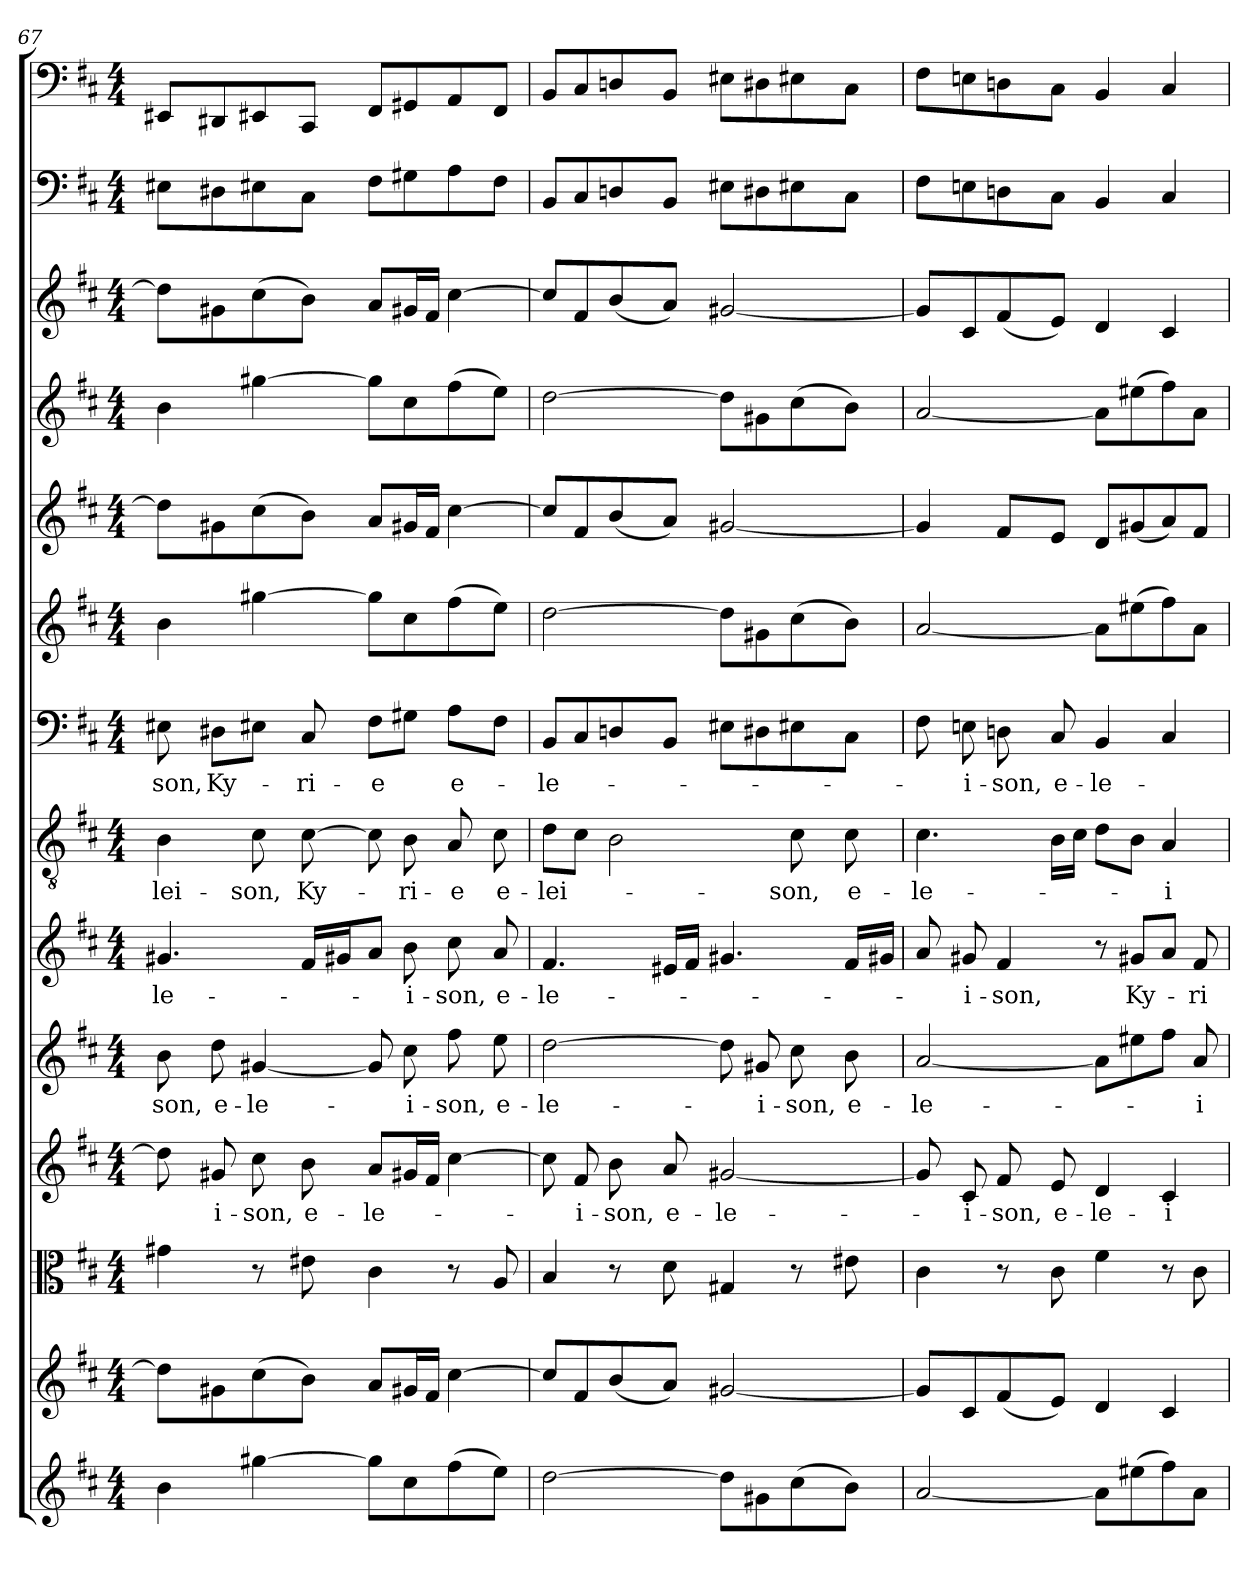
**kern	**kern	**kern	**kern	**text	**kern	**text	**kern	**text	**kern	**text	**kern	**text	**kern	**kern	**kern	**kern	**kern	**kern
*part14	*part13	*part12	*part11	*part11	*part10	*part10	*part9	*part9	*part8	*part8	*part7	*part7	*part6	*part5	*part4	*part3	*part2	*part1
*staff14	*staff13	*staff12	*staff11	*staff11	*staff10	*staff10	*staff9	*staff9	*staff8	*staff8	*staff7	*staff7	*staff6	*staff5	*staff4	*staff3	*staff2	*staff1
*clefG2	*clefG2	*clefC3	*clefG2	*	*clefG2	*	*clefG2	*	*clefGv2	*	*clefF4	*	*clefG2	*clefG2	*clefG2	*clefG2	*clefF4	*clefF4
*k[f#c#]	*k[f#c#]	*k[f#c#]	*k[f#c#]	*	*k[f#c#]	*	*k[f#c#]	*	*k[f#c#]	*	*k[f#c#]	*	*k[f#c#]	*k[f#c#]	*k[f#c#]	*k[f#c#]	*k[f#c#]	*k[f#c#]
*b:	*b:	*b:	*b:	*	*b:	*	*b:	*	*b:	*	*b:	*	*b:	*b:	*b:	*b:	*b:	*b:
*M4/4	*M4/4	*M4/4	*M4/4	*	*M4/4	*	*M4/4	*	*M4/4	*	*M4/4	*	*M4/4	*M4/4	*M4/4	*M4/4	*M4/4	*M4/4
=67	=67	=67	=67	=67	=67	=67	=67	=67	=67	=67	=67	=67	=67	=67	=67	=67	=67	=67
4b\	8dd\L]	4g#X\	8dd\]	.	8b\	-son,	4.g#X/	-le-	4B\	-lei-	8E#X\	-son,	4b\	8dd\L]	4b\	8dd\L]	8E#X\L	8EE#X/L
.	8g#X\	.	8g#X/	-i-	8dd\	e-	.	.	.	.	8D#X\L	Ky-	.	8g#X\	.	8g#X\	8D#X\	8DD#X/
[4gg#X\	(8cc#\	8r	8cc#\	-son,	[4g#X/	-le-	.	.	8c#\	-son,	8E#X\J	.	[4gg#X\	(8cc#\	[4gg#X\	(8cc#\	8E#X\	8EE#X/
.	8b\J)	8e#X\	8b\	e-	.	.	16f#/LL	.	[8c#\	Ky-	8C#/	-ri-	.	8b\J)	.	8b\J)	8C#\J	8CC#/J
.	.	.	.	.	.	.	16g#X/J	.	.	.	.	.	.	.	.	.	.	.
8gg#\L]	8a/L	4c#\	8a/L	-le-	8g#/]	.	8a/J	.	8c#\]	.	8F#\L	-e	8gg#\L]	8a/L	8gg#\L]	8a/L	8F#\L	8FF#/L
8cc#\	16g#X/L	.	16g#X/L	.	8cc#\	-i-	8b\	-i-	8B\	-ri-	8G#X\J	.	8cc#\	16g#X/L	8cc#\	16g#X/L	8G#X\	8GG#X/
.	16f#/JJ	.	16f#/JJ	.	.	.	.	.	.	.	.	.	.	16f#/JJ	.	16f#/JJ	.	.
(8ff#\	[4cc#\	8r	[4cc#\	.	8ff#\	-son,	8cc#\	-son,	8A/	-e	8A\L	e-	(8ff#\	[4cc#\	(8ff#\	[4cc#\	8A\	8AA/
8ee\J)	.	8A/	.	.	8ee\	e-	8a/	e-	8c#\	e-	8F#\J	.	8ee\J)	.	8ee\J)	.	8F#\J	8FF#/J
=68	=68	=68	=68	=68	=68	=68	=68	=68	=68	=68	=68	=68	=68	=68	=68	=68	=68	=68
[2dd\	8cc#/L]	4B/	8cc#\]	.	[2dd\	-le-	4.f#/	-le-	8d\L	-lei-	8BB/L	-le-	[2dd\	8cc#/L]	[2dd\	8cc#/L]	8BB/L	8BB/L
.	8f#/	.	8f#/	-i-	.	.	.	.	8c#\J	.	8C#/	.	.	8f#/	.	8f#/	8C#/	8C#/
.	(8b/	8r	8b\	-son,	.	.	.	.	2B\	.	8Dn/	.	.	(8b/	.	(8b/	8Dn/	8Dn/
.	8a/J)	8d\	8a/	e-	.	.	16e#X/LL	.	.	.	8BB/J	.	.	8a/J)	.	8a/J)	8BB/J	8BB/J
.	.	.	.	.	.	.	16f#/JJ	.	.	.	.	.	.	.	.	.	.	.
8dd\L]	[2g#X/	4G#X/	[2g#X/	-le-	8dd\]	.	4.g#X/	.	.	.	8E#X\L	.	8dd\L]	[2g#X/	8dd\L]	[2g#X/	8E#X\L	8E#X\L
8g#X\	.	.	.	.	8g#X/	-i-	.	.	.	.	8D#X\	.	8g#X\	.	8g#X\	.	8D#X\	8D#X\
(8cc#\	.	8r	.	.	8cc#\	-son,	.	.	8c#\	-son,	8E#X\	.	(8cc#\	.	(8cc#\	.	8E#X\	8E#X\
8b\J)	.	8e#X\	.	.	8b\	e-	16f#/LL	.	8c#\	e-	8C#\J	.	8b\J)	.	8b\J)	.	8C#\J	8C#\J
.	.	.	.	.	.	.	16g#X/JJ	.	.	.	.	.	.	.	.	.	.	.
=69	=69	=69	=69	=69	=69	=69	=69	=69	=69	=69	=69	=69	=69	=69	=69	=69	=69	=69
[2a/	8g#/L]	4c#\	8g#/]	.	[2a/	-le-	8a/	.	4.c#\	-le-	8F#\	.	[2a/	4g#/]	[2a/	8g#/L]	8F#\L	8F#\L
.	8c#/	.	8c#/	-i-	.	.	8g#X/	-i-	.	.	8En\	-i-	.	.	.	8c#/	8En\	8En\
.	(8f#/	8r	8f#/	-son,	.	.	4f#/	-son,	.	.	8Dn\	-son,	.	8f#/L	.	(8f#/	8Dn\	8Dn\
.	8e/J)	8c#\	8e/	e-	.	.	.	.	16B\LL	.	8C#/	e-	.	8e/J	.	8e/J)	8C#\J	8C#\J
.	.	.	.	.	.	.	.	.	16c#\JJ	.	.	.	.	.	.	.	.	.
8a\L]	4d/	4f#\	4d/	-le-	8a\L]	.	8r	.	8d\L	.	4BB/	-le-	8a\L]	8d/L	8a\L]	4d/	4BB/	4BB/
(8ee#X\	.	.	.	.	8ee#X\	.	8g#X/L	Ky-	8B\J	.	.	.	(8ee#X\	(8g#X/	(8ee#X\	.	.	.
8ff#\)	4c#/	8r	4c#/	-i-	8ff#\J	.	8a/J	.	4A/	-i-	4C#/	.	8ff#\)	8a/)	8ff#\)	4c#/	4C#/	4C#/
8a\J	.	8c#\	.	.	8a/	-i-	8f#/	-ri-	.	.	.	.	8a\J	8f#/J	8a\J	.	.	.
=	=	=	=	=	=	=	=	=	=	=	=	=	=	=	=	=	=	=
*-	*-	*-	*-	*-	*-	*-	*-	*-	*-	*-	*-	*-	*-	*-	*-	*-	*-	*-
